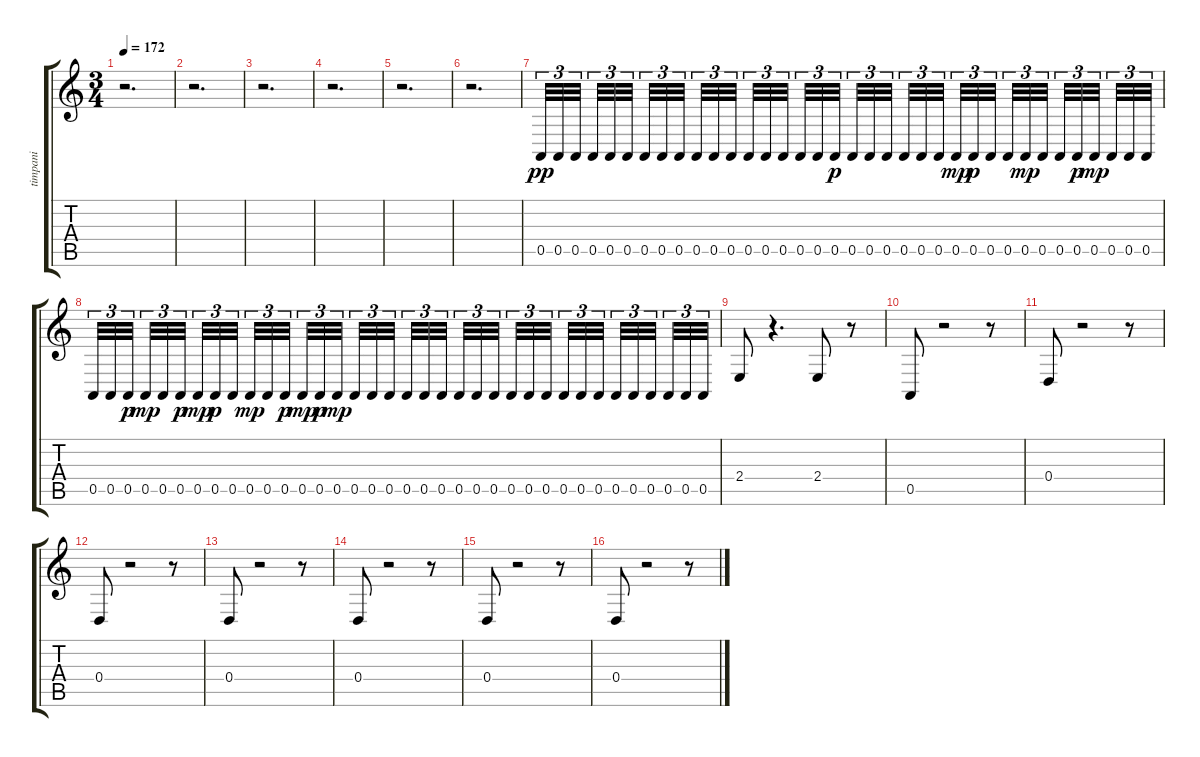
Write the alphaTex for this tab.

\track ("timpani " "timpani ") {instrument stringensemble1}
\staff {score tabs}
\tuning (E4 B3 G3 D3 A2 E2) {hide}
\ts (3 4)
\tempo 172
\clef g2
\ks c
r.2{d dy p} |
r.2{d} |
r.2{d} |
r.2{d} |
r.2{d} |
r.2{d} |
0.5.32{tu (3 2) dy pp} 0.5.32{tu (3 2)} 0.5.32{tu (3 2)} 0.5.32{tu (3 2)} 0.5.32{tu (3 2)} 0.5.32{tu (3 2)} 0.5.32{tu (3 2)} 0.5.32{tu (3 2)} 0.5.32{tu (3 2)} 0.5.32{tu (3 2)} 0.5.32{tu (3 2)} 0.5.32{tu (3 2)} 0.5.32{tu (3 2)} 0.5.32{tu (3 2)} 0.5.32{tu (3 2)} 0.5.32{tu (3 2)} 0.5.32{tu (3 2)} 0.5.32{tu (3 2) dy p} 0.5.32{tu (3 2)} 0.5.32{tu (3 2)} 0.5.32{tu (3 2)} 0.5.32{tu (3 2)} 0.5.32{tu (3 2)} 0.5.32{tu (3 2)} 0.5.32{tu (3 2) dy mp} 0.5.32{tu (3 2) dy p} 0.5.32{tu (3 2)} 0.5.32{tu (3 2)} 0.5.32{tu (3 2) dy mp} 0.5.32{tu (3 2)} 0.5.32{tu (3 2)} 0.5.32{tu (3 2) dy p} 0.5.32{tu (3 2) dy mp} 0.5.32{tu (3 2)} 0.5.32{tu (3 2)} 0.5.32{tu (3 2)} |
0.5.32{tu (3 2)} 0.5.32{tu (3 2)} 0.5.32{tu (3 2) dy p} 0.5.32{tu (3 2) dy mp} 0.5.32{tu (3 2)} 0.5.32{tu (3 2) dy p} 0.5.32{tu (3 2) dy mp} 0.5.32{tu (3 2) dy p} 0.5.32{tu (3 2)} 0.5.32{tu (3 2) dy mp} 0.5.32{tu (3 2)} 0.5.32{tu (3 2) dy p} 0.5.32{tu (3 2) dy mp} 0.5.32{tu (3 2) dy p} 0.5.32{tu (3 2) dy mp} 0.5.32{tu (3 2)} 0.5.32{tu (3 2)} 0.5.32{tu (3 2)} 0.5.32{tu (3 2)} 0.5.32{tu (3 2)} 0.5.32{tu (3 2)} 0.5.32{tu (3 2)} 0.5.32{tu (3 2)} 0.5.32{tu (3 2)} 0.5.32{tu (3 2)} 0.5.32{tu (3 2)} 0.5.32{tu (3 2)} 0.5.32{tu (3 2)} 0.5.32{tu (3 2)} 0.5.32{tu (3 2)} 0.5.32{tu (3 2)} 0.5.32{tu (3 2)} 0.5.32{tu (3 2)} 0.5.32{tu (3 2)} 0.5.32{tu (3 2)} 0.5.32{tu (3 2)} |
2.4.8 r.4{d} 2.4.8 r.8 |
0.5.8 r.2 r.8 |
0.4.8 r.2 r.8 |
0.4.8 r.2 r.8 |
0.4.8 r.2 r.8 |
0.4.8 r.2 r.8 |
0.4.8 r.2 r.8 |
0.4.8 r.2 r.8
